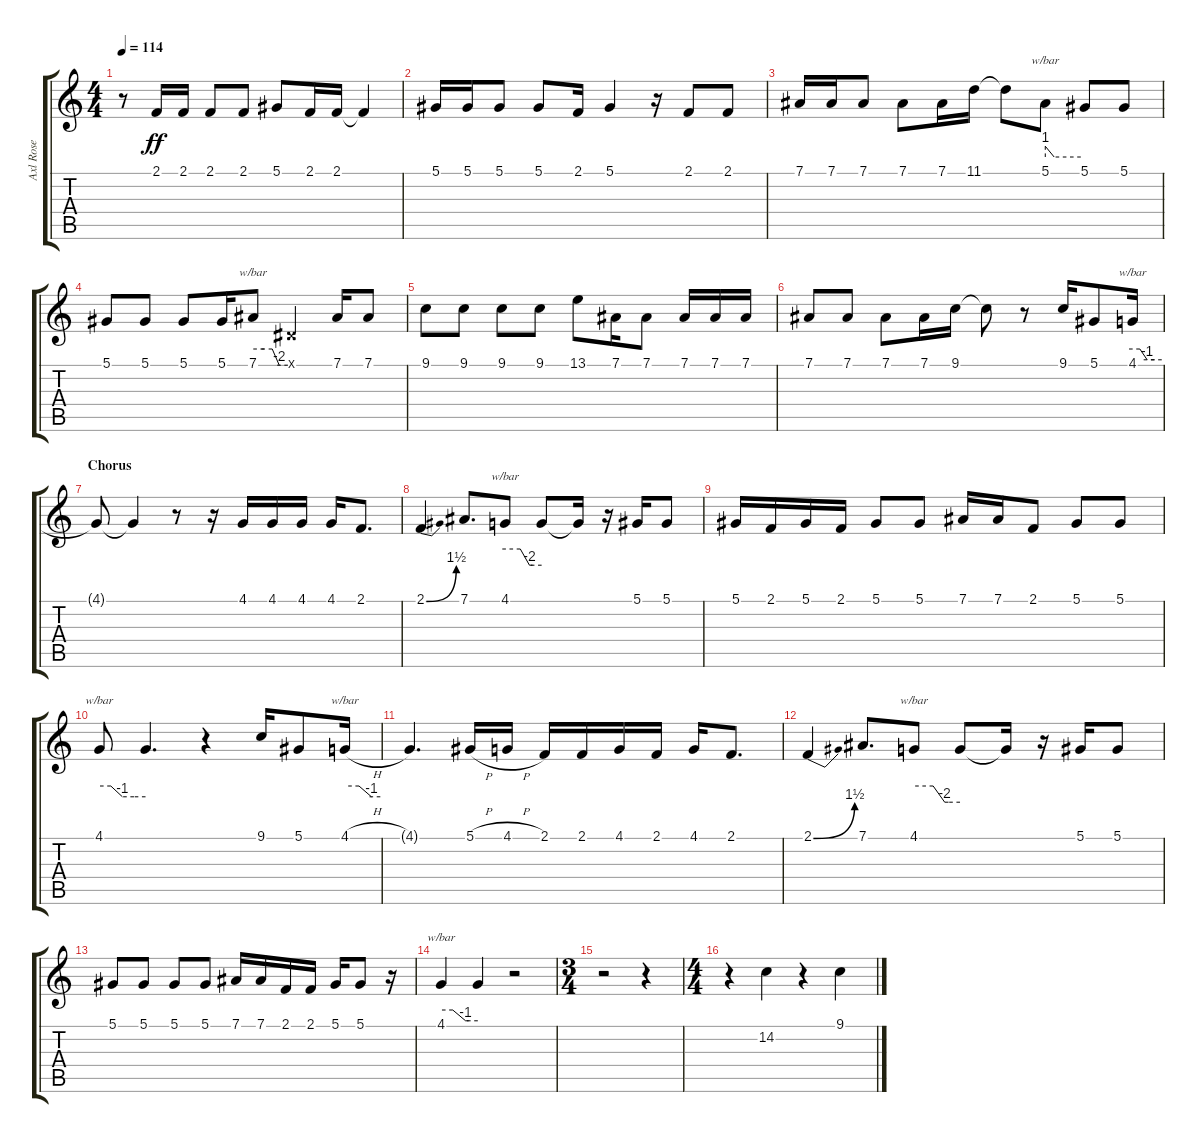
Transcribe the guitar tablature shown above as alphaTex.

\track ("Axl Rose" "Axl Rose") {instrument lead5charang}
\staff {score tabs}
\tuning (Eb4 Bb3 Gb3 Db3 Ab2 Eb2) {hide}
\ts (4 4)
\tempo 114
\clef g2
\ks c
r.8{dy ff} 2.1.16 2.1.16 2.1.8 2.1.8 5.1.8 2.1.16 2.1.16 2.1{t}.4 |
5.1.16 5.1.16 5.1.8 5.1.8 2.1.16 5.1.4 r.16 2.1.8 2.1.8 |
7.1.16 7.1.16 7.1.8 7.1.8 7.1.16 11.1.16 11.1{t}.8 5.1.8{tbe (custom default 0 4 15 0 60 0)} 5.1.8 5.1.8 |
5.1.8 5.1.8 5.1.8 5.1.16 7.1.8{tbe (custom default 0 0 19 0 33 0 45 -8 60 -8)} 0.1{x}.4 7.1.16 7.1.8 |
9.1.8 9.1.8 9.1.8 9.1.8 13.1.8 7.1.16 7.1.8 7.1.16 7.1.16 7.1.16 |
7.1.8 7.1.8 7.1.8 7.1.16 9.1.16 9.1{t}.8 r.8 9.1.16 5.1.8 4.1.16{tbe (custom default 0 0 15 0 30 -4 45 -4 60 -4)} |
\section ("" "Chorus")
4.1{t}.8 4.1{t}.4 r.8 r.16 4.1.16 4.1.16 4.1.16 4.1.16 2.1.8{d} |
2.1{be (bend 0 0 60 6)}.4 7.1.8{d} 4.1.8{tbe (custom default 0 0 25 0 40 -8 45 -8 60 -8)} 4.1{t}.8 4.1{t}.16 r.16 5.1.16 5.1.8 |
5.1.16 2.1.16 5.1.16 2.1.16 5.1.8 5.1.8 7.1.16 7.1.16 2.1.8 5.1.8 5.1.8 |
4.1.8{tbe (custom default 0 0 15 0 30 -4 45 -4 60 -4)} 4.1{t}.4{d} r.4 9.1.16 5.1.8 4.1{h}.16{tbe (custom default 0 0 24 0 45 -4 60 -4)} |
4.1{t}.4{d} 5.1{h}.16 4.1{h}.16 2.1.16 2.1.16 4.1.16 2.1.16 4.1.16 2.1.8{d} |
2.1{be (bend 0 0 60 6)}.4 7.1.8{d} 4.1.8{tbe (custom default 0 0 25 0 40 -8 45 -8 60 -8)} 4.1{t}.8 4.1{t}.16 r.16 5.1.16 5.1.8 |
5.1.8 5.1.8 5.1.8 5.1.8 7.1.16 7.1.16 2.1.16 2.1.16 5.1.16 5.1.8 r.16 |
4.1.4{tbe (custom default 0 0 19 0 40 -4 45 -4 60 -4)} 4.1{t}.4 r.2 |
\ts (3 4)
r.2 r.4 |
\ts (4 4)
r.4 14.2.4 r.4 9.1.4
